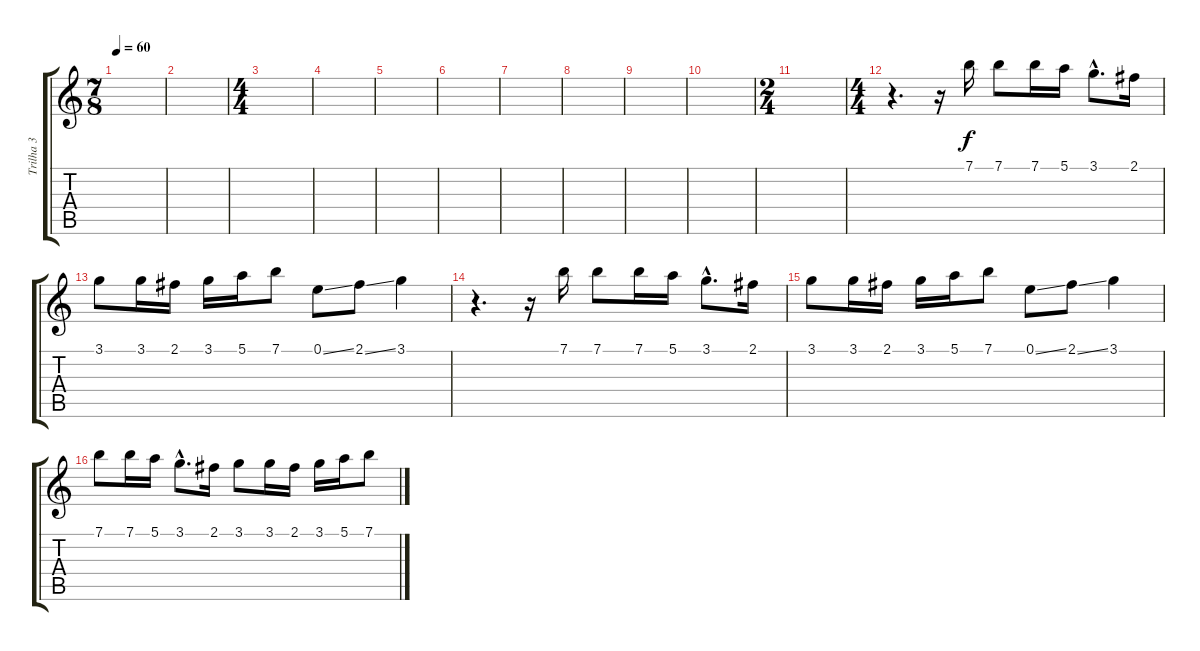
\track ("Trilha 3" "Trilha 3") {instrument acousticguitarnylon}
\staff {score tabs}
\tuning (E4 B3 G3 D3 A2 E2) {hide}
\ts (7 8)
\tempo 60
\clef g2
\ks c
|
|
\ts (4 4)
|
|
|
|
|
|
|
|
\ts (2 4)
|
\ts (4 4)
r.4{d} r.16 7.1.16 7.1.8 7.1.16 5.1.16 3.1{hac}.8{d} 2.1.16 |
3.1.8 3.1.16 2.1.16 3.1.16 5.1.16 7.1.8 0.1{ss}.8 2.1{ss}.8 3.1.4 |
r.4{d} r.16 7.1.16 7.1.8 7.1.16 5.1.16 3.1{hac}.8{d} 2.1.16 |
3.1.8 3.1.16 2.1.16 3.1.16 5.1.16 7.1.8 0.1{ss}.8 2.1{ss}.8 3.1.4 |
7.1.8 7.1.16 5.1.16 3.1{hac}.8{d} 2.1.16 3.1.8 3.1.16 2.1.16 3.1.16 5.1.16 7.1.8
